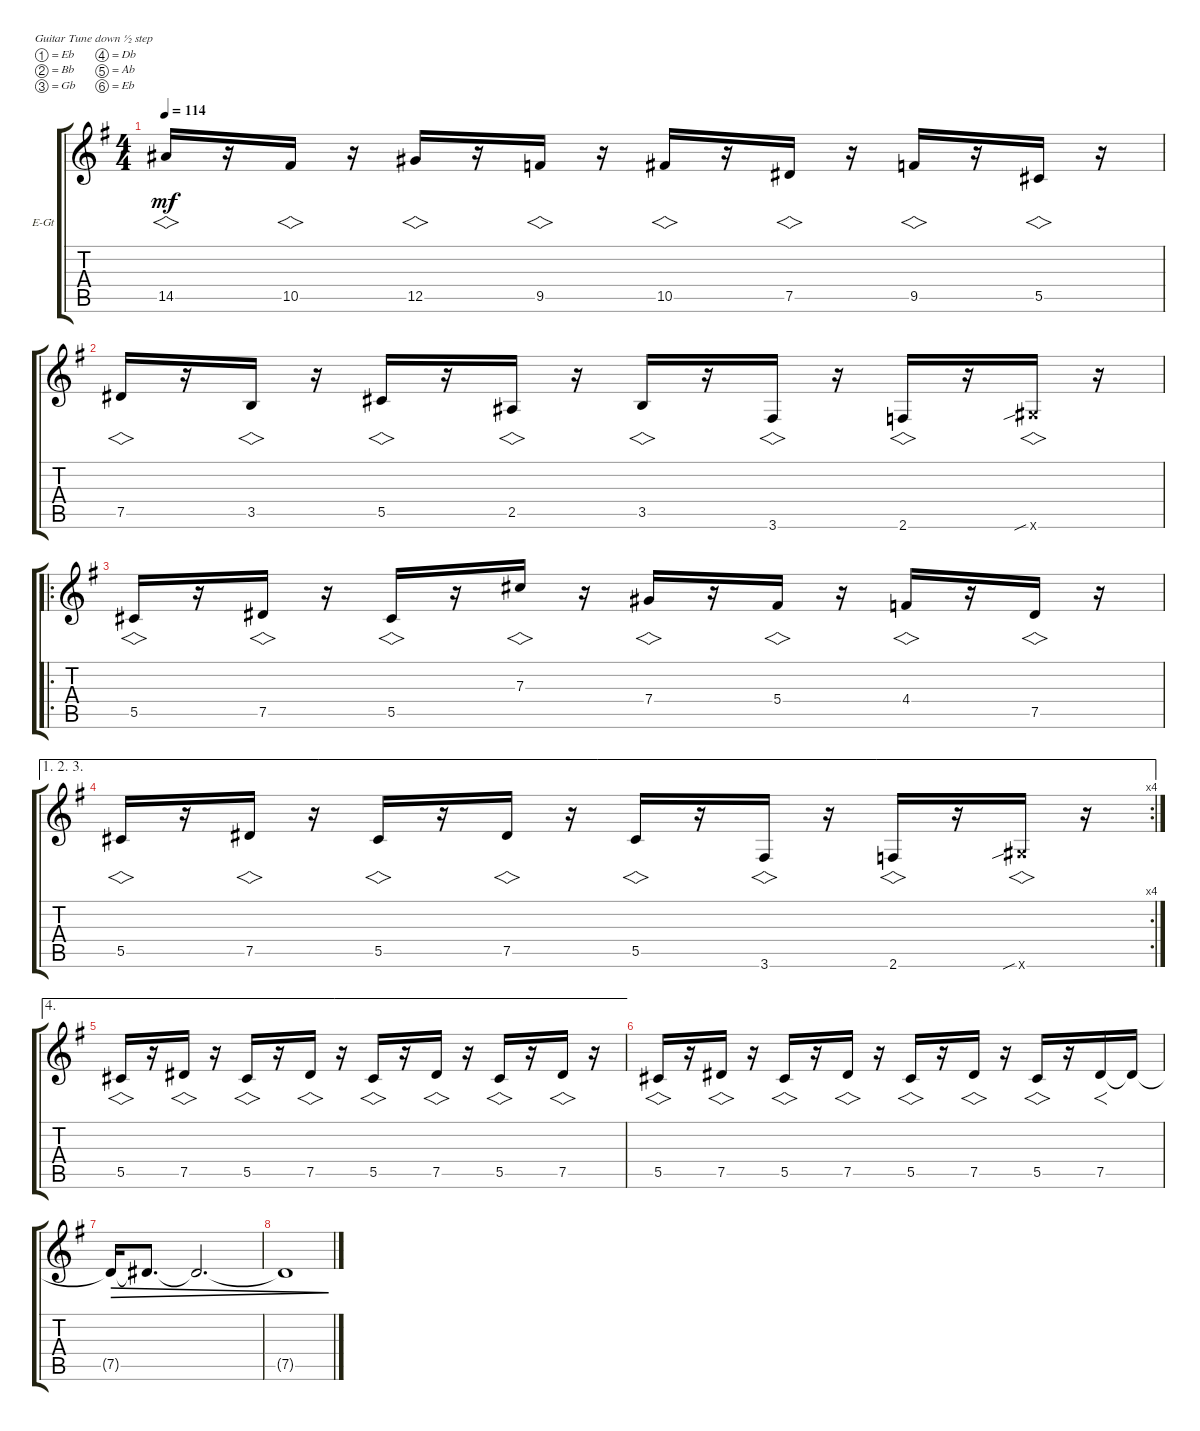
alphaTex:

\bracketExtendMode groupsimilarinstruments
\firstSystemTrackNameOrientation horizontal
\otherSystemsTrackNameOrientation horizontal
\track ("Electric Guitar" "E-Gt") {instrument electricguitarclean}
\staff {score tabs}
\tuning (Eb4 Bb3 Gb3 Db3 Ab2 Eb2)
\ts (4 4)
\tempo 114
\clef g2
\scale
0.312821
\ks g
14.5.16{vs dy mf} r.16 10.5.16{vs} r.16 12.5.16{vs} r.16 9.5.16{vs} r.16 10.5.16{vs} r.16 7.5.16{vs} r.16 9.5.16{vs} r.16 5.5.16{vs} r.16 |
\scale
0.312821 7.5.16{vs} r.16 3.5.16{vs} r.16 5.5.16{vs} r.16 2.5.16{vs} r.16 3.5.16{vs} r.16 3.6.16{vs} r.16 2.6.16{vs} r.16 5.6{sib x}.16{vs} r.16 |
\ro
\scale
0.374359 5.5.16{vs} r.16 7.5.16{vs} r.16 5.5.16{vs} r.16 7.3.16{vs} r.16 7.4.16{vs} r.16 5.4.16{vs} r.16 4.4.16{vs} r.16 7.5.16{vs} r.16 |
\ae (1 2 3)
\rc 4
\scale
0.354497 5.5.16{vs} r.16 7.5.16{vs} r.16 5.5.16{vs} r.16 7.5.16{vs} r.16 5.5.16{vs} r.16 3.6.16{vs} r.16 2.6.16{vs} r.16 5.6{sib x}.16{vs} r.16 |
\ae 4
\scale
0.322751 5.5.16{vs} r.16 7.5.16{vs} r.16 5.5.16{vs} r.16 7.5.16{vs} r.16 5.5.16{vs} r.16 7.5.16{vs} r.16 5.5.16{vs} r.16 7.5.16{vs} r.16 |
\scale
0.322751 5.5.16{vs} r.16 7.5.16{vs} r.16 5.5.16{vs} r.16 7.5.16{vs} r.16 5.5.16{vs} r.16 7.5.16{vs} r.16 5.5.16{vs} r.16 7.5.16{f} 7.5{t}.16 |
7.5{t}.16{dec} 7.5{t}.8{d dec} 7.5{t}.2{d dec} |
7.5{t}.1{dec}
